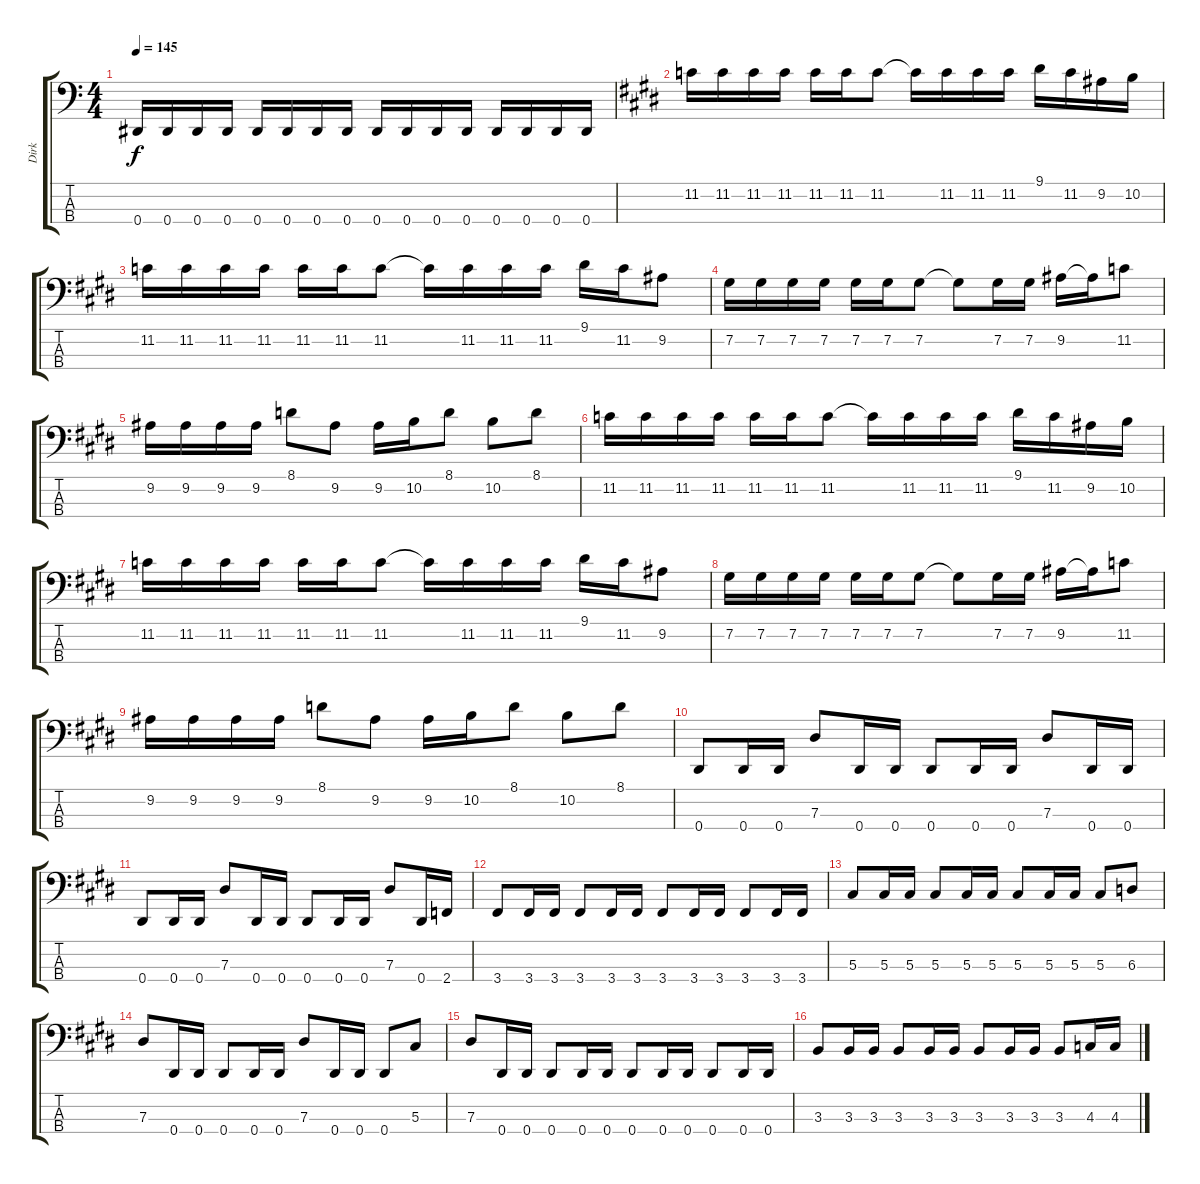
\track ("Dirk" "Dirk") {instrument electricbassfinger}
\staff {score tabs}
\tuning (Gb2 Db2 Ab1 Eb1) {hide}
\ts (4 4)
\tempo 145
\clef f4
\ks c
0.4.16{dy f} 0.4.16 0.4.16 0.4.16 0.4.16 0.4.16 0.4.16 0.4.16 0.4.16 0.4.16 0.4.16 0.4.16 0.4.16 0.4.16 0.4.16 0.4.16 |
\ks e
11.2.16 11.2.16 11.2.16 11.2.16 11.2.16 11.2.16 11.2.8 11.2{t}.16 11.2.16 11.2.16 11.2.16 9.1.16 11.2.16 9.2.16 10.2.16 |
11.2.16 11.2.16 11.2.16 11.2.16 11.2.16 11.2.16 11.2.8 11.2{t}.16 11.2.16 11.2.16 11.2.16 9.1.16 11.2.16 9.2.8 |
7.2.16 7.2.16 7.2.16 7.2.16 7.2.16 7.2.16 7.2.8 7.2{t}.8 7.2.16 7.2.16 9.2.16 9.2{t}.16 11.2.8 |
9.2.16 9.2.16 9.2.16 9.2.16 8.1.8 9.2.8 9.2.16 10.2.16 8.1.8 10.2.8 8.1.8 |
11.2.16 11.2.16 11.2.16 11.2.16 11.2.16 11.2.16 11.2.8 11.2{t}.16 11.2.16 11.2.16 11.2.16 9.1.16 11.2.16 9.2.16 10.2.16 |
11.2.16 11.2.16 11.2.16 11.2.16 11.2.16 11.2.16 11.2.8 11.2{t}.16 11.2.16 11.2.16 11.2.16 9.1.16 11.2.16 9.2.8 |
7.2.16 7.2.16 7.2.16 7.2.16 7.2.16 7.2.16 7.2.8 7.2{t}.8 7.2.16 7.2.16 9.2.16 9.2{t}.16 11.2.8 |
9.2.16 9.2.16 9.2.16 9.2.16 8.1.8 9.2.8 9.2.16 10.2.16 8.1.8 10.2.8 8.1.8 |
0.4.8 0.4.16 0.4.16 7.3.8 0.4.16 0.4.16 0.4.8 0.4.16 0.4.16 7.3.8 0.4.16 0.4.16 |
0.4.8 0.4.16 0.4.16 7.3.8 0.4.16 0.4.16 0.4.8 0.4.16 0.4.16 7.3.8 0.4.16 2.4.16 |
3.4.8 3.4.16 3.4.16 3.4.8 3.4.16 3.4.16 3.4.8 3.4.16 3.4.16 3.4.8 3.4.16 3.4.16 |
5.3.8 5.3.16 5.3.16 5.3.8 5.3.16 5.3.16 5.3.8 5.3.16 5.3.16 5.3.8 6.3.8 |
7.3.8 0.4.16 0.4.16 0.4.8 0.4.16 0.4.16 7.3.8 0.4.16 0.4.16 0.4.8 5.3.8 |
7.3.8 0.4.16 0.4.16 0.4.8 0.4.16 0.4.16 0.4.8 0.4.16 0.4.16 0.4.8 0.4.16 0.4.16 |
3.3.8 3.3.16 3.3.16 3.3.8 3.3.16 3.3.16 3.3.8 3.3.16 3.3.16 3.3.8 4.3.16 4.3.16
